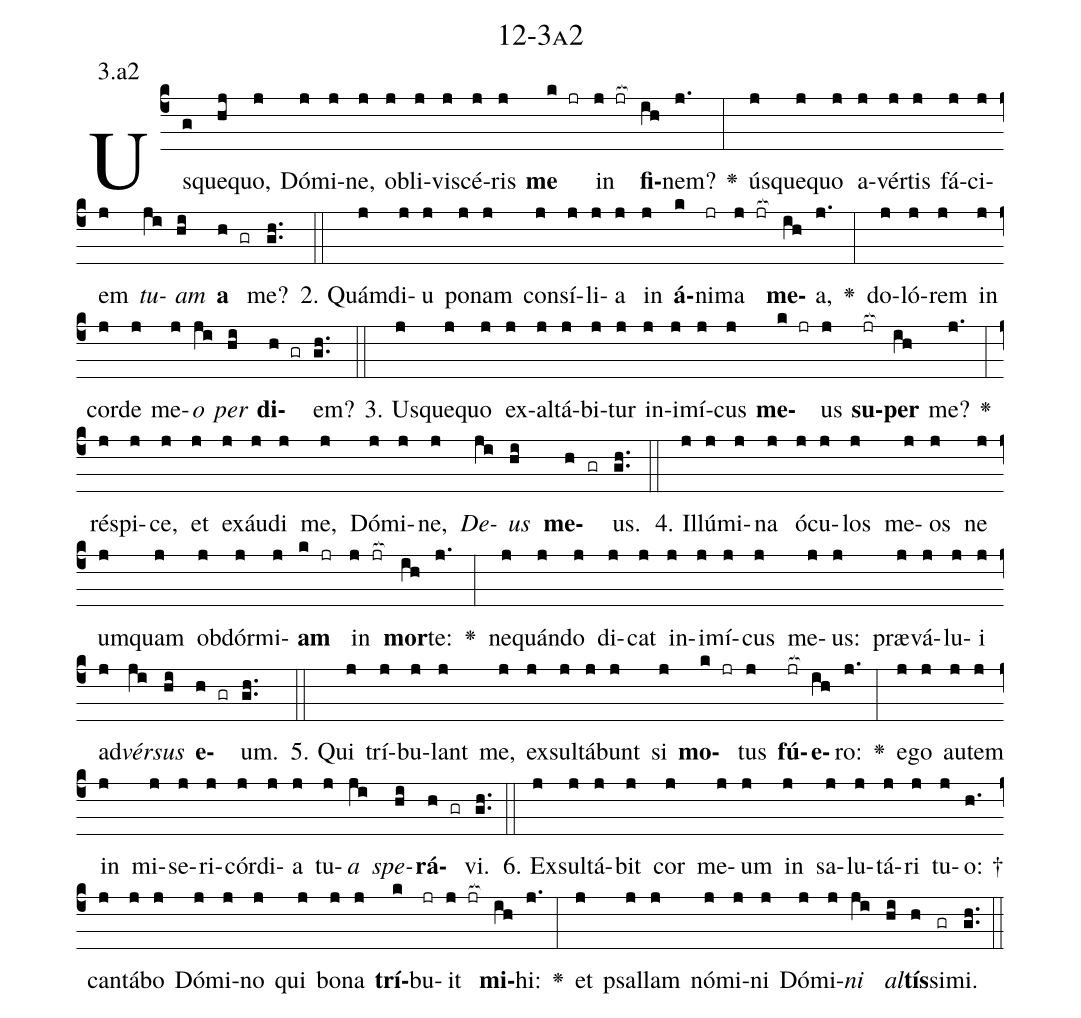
name: 12-3a2;
annotation: 3.a2;
%%
(c4)Us(g)que(hj)quo,(j) Dó(j)mi(j)ne,(j) ob(j)li(j)vi(j)scé(j)ris(j) <b>me</b>(k jr) in(j jr[ocb:1{]) <b>fi</b>(ih[ocb:0}])nem?(j.) <v>\greheightstar</v>(:) ús(j)que(j)quo(j) a(j)vér(j)tis(j) fá(j)ci(j)em(j) <i>tu</i>(ji)<i>am</i>(hi) <b>a</b>(h gr) me?(gh..) (::)
2. Quám(j)di(j)u(j) po(j)nam(j) con(j)sí(j)li(j)a(j) in(j) <b>á</b>(k)ni(jr)ma(j jr[ocb:1{]) <b>me</b>(ih[ocb:0}])a,(j.) <v>\greheightstar</v>(:) do(j)ló(j)rem(j) in(j) cor(j)de(j) me(j)<i>o</i>(ji) <i>per</i>(hi) <b>di</b>(h gr)em?(gh..) (::)
3. Us(j)que(j)quo(j) ex(j)al(j)tá(j)bi(j)tur(j) in(j)i(j)mí(j)cus(j) <b>me</b>(k jr)us(j) <b>su</b>(jr[ocb:1{])<b>per</b>(ih[ocb:0}]) me?(j.) <v>\greheightstar</v>(:) ré(j)spi(j)ce,(j) et(j) ex(j)áu(j)di(j) me,(j) Dó(j)mi(j)ne,(j) <i>De</i>(ji)<i>us</i>(hi) <b>me</b>(h gr)us.(gh..) (::)
4. Il(j)lú(j)mi(j)na(j) ó(j)cu(j)los(j) me(j)os(j) ne(j) um(j)quam(j) ob(j)dór(j)mi(j)<b>am</b>(k jr) in(j jr[ocb:1{]) <b>mor</b>(ih[ocb:0}])te:(j.) <v>\greheightstar</v>(:) ne(j)quán(j)do(j) di(j)cat(j) in(j)i(j)mí(j)cus(j) me(j)us:(j) præ(j)vá(j)lu(j)i(j) ad(j)<i>vér</i>(ji)<i>sus</i>(hi) <b>e</b>(h gr)um.(gh..) (::)
5. Qui(j) trí(j)bu(j)lant(j) me,(j) ex(j)sul(j)tá(j)bunt(j) si(j) <b>mo</b>(k jr)tus(j) <b>fú</b>(jr[ocb:1{])<b>e</b>(ih[ocb:0}])ro:(j.) <v>\greheightstar</v>(:) e(j)go(j) au(j)tem(j) in(j) mi(j)se(j)ri(j)cór(j)di(j)a(j) tu(j)<i>a</i>(ji) <i>spe</i>(hi)<b>rá</b>(h gr)vi.(gh..) (::)
6. Ex(j)sul(j)tá(j)bit(j) cor(j) me(j)um(j) in(j) sa(j)lu(j)tá(j)ri(j) tu(j)o: †(h.) can(j)tá(j)bo(j) Dó(j)mi(j)no(j) qui(j) bo(j)na(j) <b>trí</b>(k)bu(jr)it(j jr[ocb:1{]) <b>mi</b>(ih[ocb:0}])hi:(j.) <v>\greheightstar</v>(:) et(j) psal(j)lam(j) nó(j)mi(j)ni(j) Dó(j)mi(j)<i>ni</i>(ji) <i>al</i>(hi)<b>tís</b>(h)si(gr)mi.(gh..) (::)
